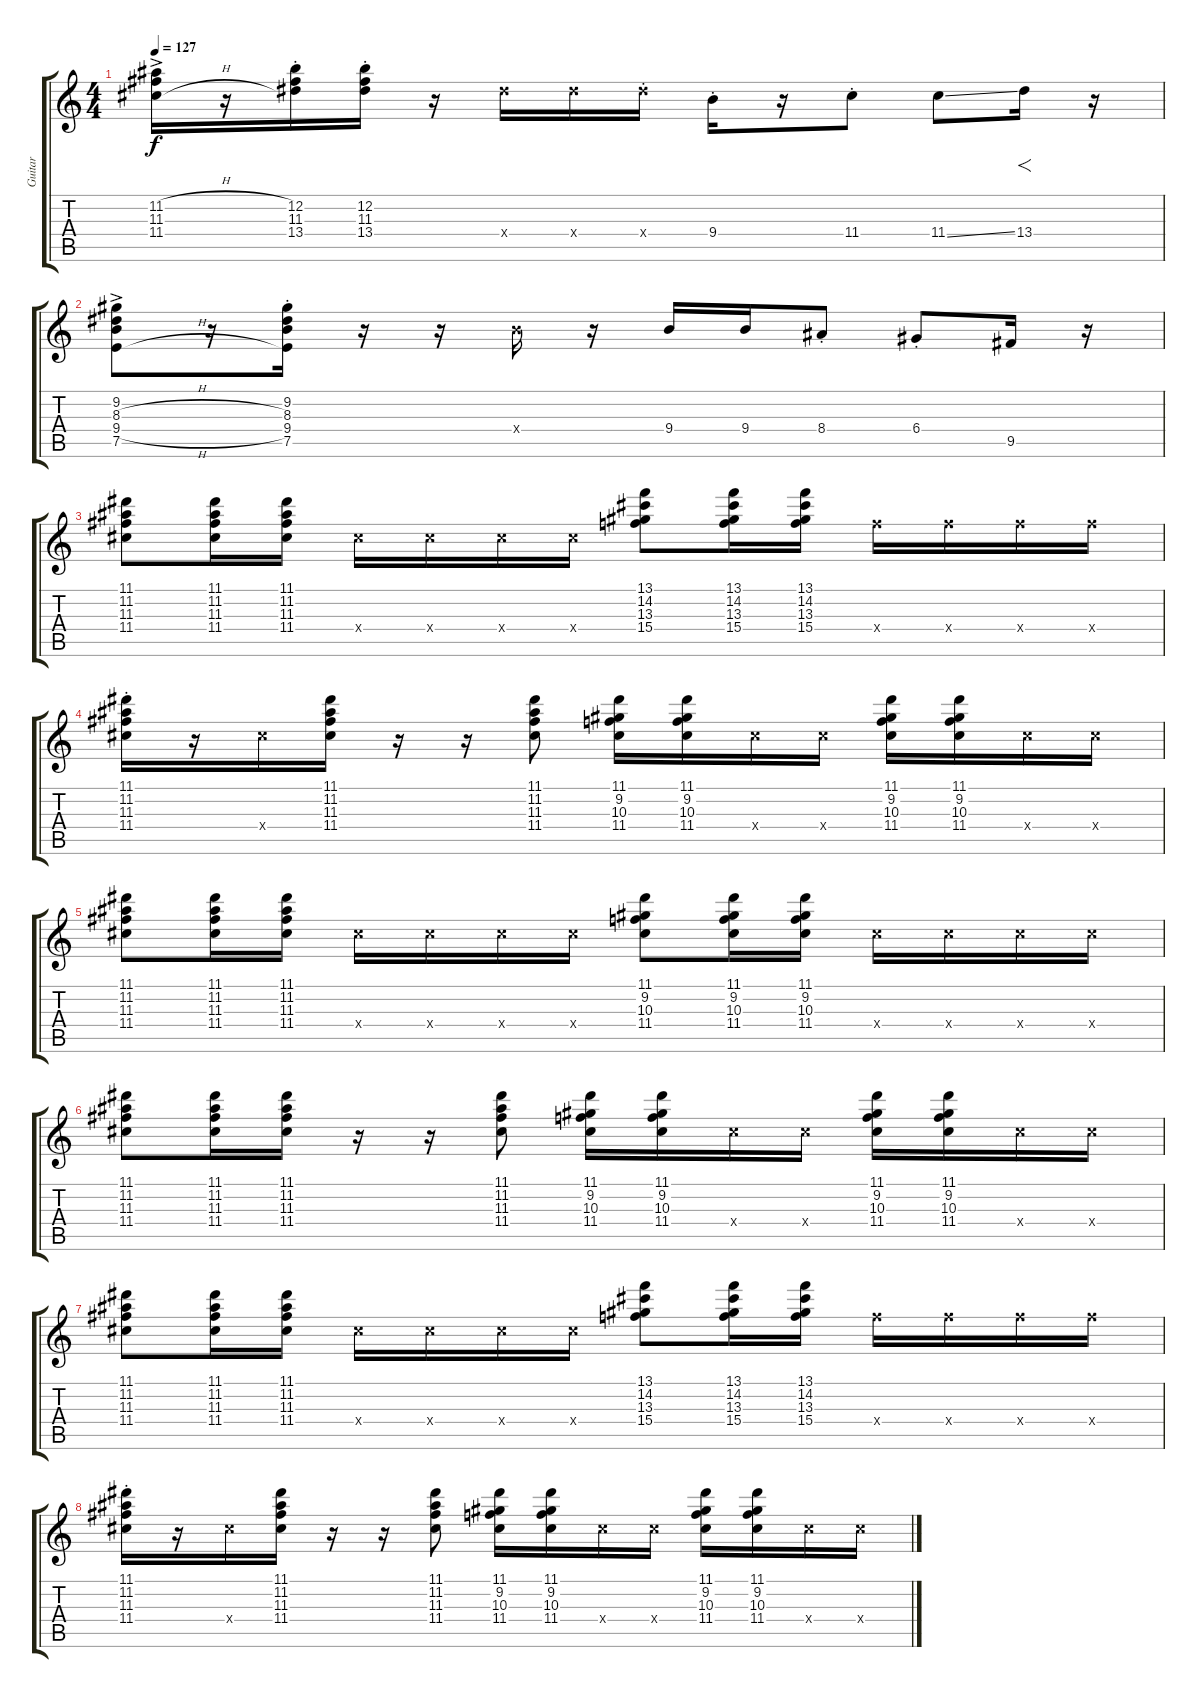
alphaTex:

\track ("Guitar" "Guitar") {instrument acousticguitarnylon}
\staff {score tabs}
\tuning (E4 B3 G3 D3 A2 E2) {hide}
\ts (4 4)
\tempo 127
\clef g2
\ks c
(11.2{h} 11.3 11.4{h ac}).16{dy f} r.16 (12.2 11.3 13.4{st}).16 (12.2 11.3 13.4{st}).16 r.16 13.4{x}.16 13.4{x}.16 13.4{st x}.16 9.4{st}.16 r.16 11.4{st}.8 11.4{ss}.8 13.4.16{f} r.16 |
(9.2 8.3{h} 9.4{h} 7.5{h ac}).8 r.16 (9.2 8.3 9.4 7.5{st}).16 r.16 r.16 9.4{x}.16 r.16 9.4.16 9.4.16 8.4{st}.8 6.4{st}.8 9.5.16 r.16 |
(11.1 11.2 11.3 11.4).8 (11.1 11.2 11.3 11.4).16 (11.1 11.2 11.3 11.4).16 11.4{x}.16 11.4{x}.16 11.4{x}.16 11.4{x}.16 (13.1 14.2 13.3 15.4).8 (13.1 14.2 13.3 15.4).16 (13.1 14.2 13.3 15.4).16 15.4{x}.16 15.4{x}.16 15.4{x}.16 15.4{x}.16 |
(11.1 11.2 11.3 11.4{st}).16 r.16 11.4{x}.16 (11.1 11.2 11.3 11.4).16 r.16 r.16 (11.1 11.2 11.3 11.4).8 (11.1 9.2 10.3 11.4).16 (11.1 9.2 10.3 11.4).16 11.4{x}.16 11.4{x}.16 (11.1 9.2 10.3 11.4).16 (11.1 9.2 10.3 11.4).16 11.4{x}.16 11.4{x}.16 |
(11.1 11.2 11.3 11.4).8 (11.1 11.2 11.3 11.4).16 (11.1 11.2 11.3 11.4).16 11.4{x}.16 11.4{x}.16 11.4{x}.16 11.4{x}.16 (11.1 9.2 10.3 11.4).8 (11.1 9.2 10.3 11.4).16 (11.1 9.2 10.3 11.4).16 11.4{x}.16 11.4{x}.16 11.4{x}.16 11.4{x}.16 |
(11.1 11.2 11.3 11.4).8 (11.1 11.2 11.3 11.4).16 (11.1 11.2 11.3 11.4).16 r.16 r.16 (11.1 11.2 11.3 11.4).8 (11.1 9.2 10.3 11.4).16 (11.1 9.2 10.3 11.4).16 11.4{x}.16 11.4{x}.16 (11.1 9.2 10.3 11.4).16 (11.1 9.2 10.3 11.4).16 11.4{x}.16 11.4{x}.16 |
(11.1 11.2 11.3 11.4).8 (11.1 11.2 11.3 11.4).16 (11.1 11.2 11.3 11.4).16 11.4{x}.16 11.4{x}.16 11.4{x}.16 11.4{x}.16 (13.1 14.2 13.3 15.4).8 (13.1 14.2 13.3 15.4).16 (13.1 14.2 13.3 15.4).16 15.4{x}.16 15.4{x}.16 15.4{x}.16 15.4{x}.16 |
(11.1 11.2 11.3 11.4{st}).16 r.16 11.4{x}.16 (11.1 11.2 11.3 11.4).16 r.16 r.16 (11.1 11.2 11.3 11.4).8 (11.1 9.2 10.3 11.4).16 (11.1 9.2 10.3 11.4).16 11.4{x}.16 11.4{x}.16 (11.1 9.2 10.3 11.4).16 (11.1 9.2 10.3 11.4).16 11.4{x}.16 11.4{x}.16
